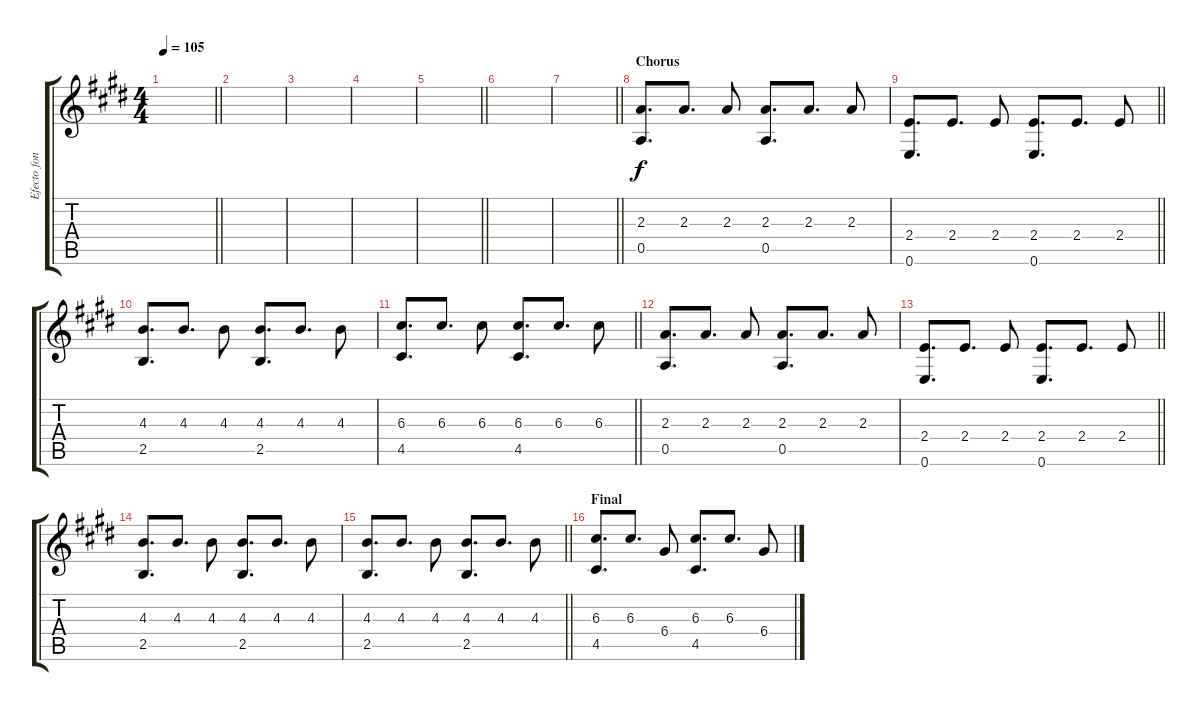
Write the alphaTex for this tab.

\track ("Efecto fondo" "Efecto fon") {instrument electricguitarmuted}
\staff {score tabs}
\tuning (E4 B3 G3 D3 A2 E2) {hide}
\ts (4 4)
\tempo 105
\clef g2
\barLineRight lightlight
\ks c#minor
|
|
|
|
\barLineRight lightlight
|
|
\barLineRight lightlight
|
\section ("" "Chorus")
(2.3 0.5).8{d} 2.3.8{d} 2.3.8 (2.3 0.5).8{d} 2.3.8{d} 2.3.8 |
\barLineRight lightlight
(2.4 0.6).8{d} 2.4.8{d} 2.4.8 (2.4 0.6).8{d} 2.4.8{d} 2.4.8 |
(4.3 2.5).8{d} 4.3.8{d} 4.3.8 (4.3 2.5).8{d} 4.3.8{d} 4.3.8 |
\barLineRight lightlight
(6.3 4.5).8{d} 6.3.8{d} 6.3.8 (6.3 4.5).8{d} 6.3.8{d} 6.3.8 |
(2.3 0.5).8{d} 2.3.8{d} 2.3.8 (2.3 0.5).8{d} 2.3.8{d} 2.3.8 |
\barLineRight lightlight
(2.4 0.6).8{d} 2.4.8{d} 2.4.8 (2.4 0.6).8{d} 2.4.8{d} 2.4.8 |
(4.3 2.5).8{d} 4.3.8{d} 4.3.8 (4.3 2.5).8{d} 4.3.8{d} 4.3.8 |
\barLineRight lightlight
(4.3 2.5).8{d} 4.3.8{d} 4.3.8 (4.3 2.5).8{d} 4.3.8{d} 4.3.8 |
\section ("" "Final")
(6.3 4.5).8{d} 6.3.8{d} 6.4.8 (6.3 4.5).8{d} 6.3.8{d} 6.4.8
